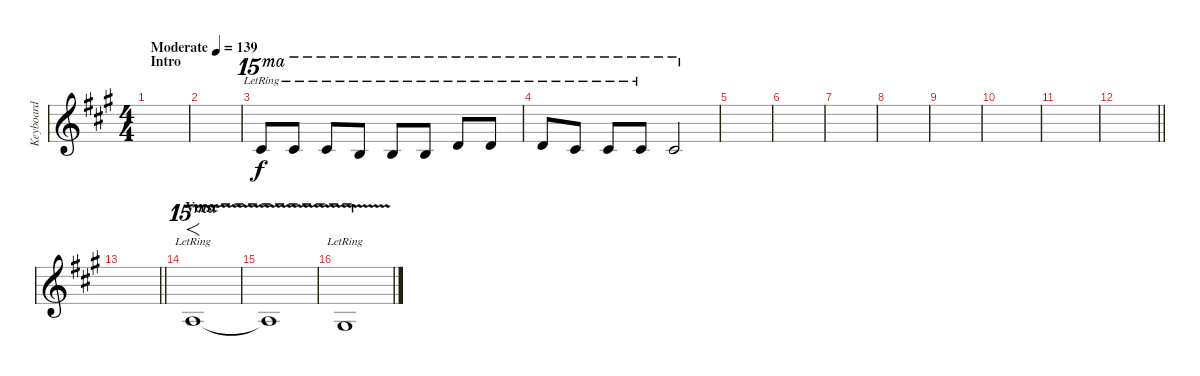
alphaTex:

\track ("Keyboard" "Keyboard") {instrument lead1square}
\staff {score}
\tuning (E4 B3 G3 D3 A2 E2) {hide}
\ts (4 4)
\section ("" "Intro")
\tempo (139 "Moderate")
\clef g2
\ks a
|
|
30.3{lr}.8{ot 15ma} 26.2{lr}.8{ot 15ma} 26.2{lr}.8{ot 15ma} 24.2{lr}.8{ot 15ma} 24.2{lr}.8{ot 15ma} 24.2{lr}.8{ot 15ma} 27.2{lr}.8{ot 15ma} 27.2{lr}.8{ot 15ma} |
27.2{lr}.8{ot 15ma} 26.2{lr}.8{ot 15ma} 26.2{lr}.8{ot 15ma} 26.2{lr}.8{ot 15ma} 21.1.2{ot 15ma} |
|
|
|
|
|
|
|
\barLineRight lightlight
|
\barLineRight lightlight
|
\section ("" "Verse")
22.2{v lr}.1{f ot 15ma volume 9} |
22.2{t}.1{ot 15ma} |
21.2{v lr}.1{ot 15ma}
